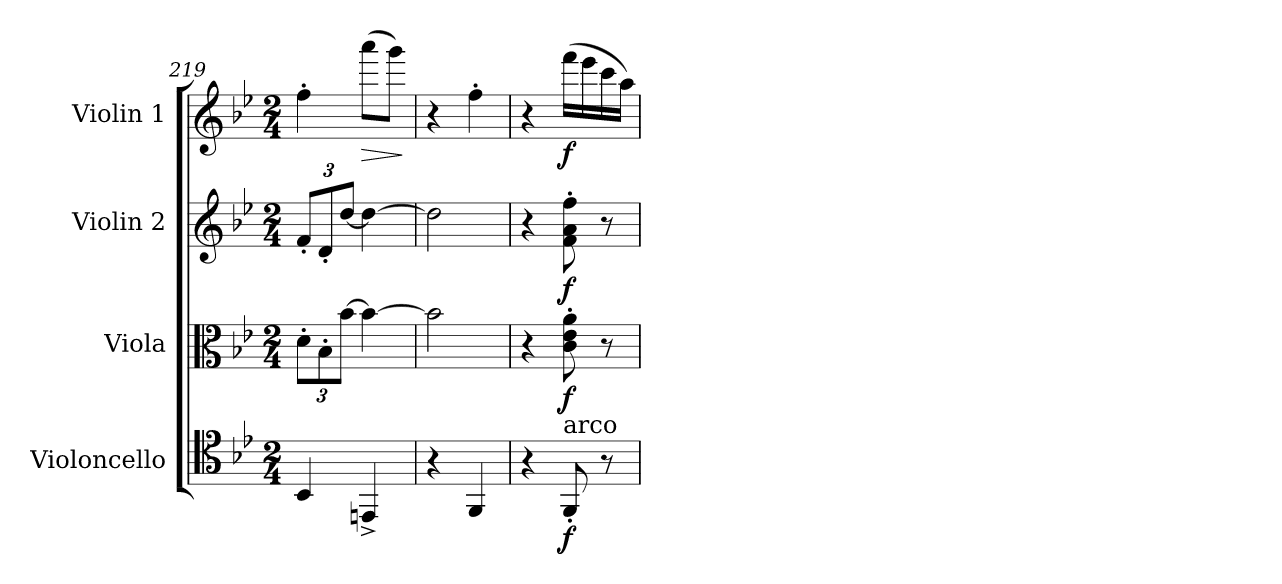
**kern	**dynam	**kern	**dynam	**kern	**dynam	**kern	**dynam
*part4	*part4	*part3	*part3	*part2	*part2	*part1	*part1
*staff4	*staff4	*staff3	*staff3	*staff2	*staff2	*staff1	*staff1
*I"Violoncello	*	*I"Viola	*	*I"Violin 2	*	*I"Violin 1	*
*I'Vc	*	*I'Vla	*	*I'Vln	*	*I'Vln	*
*clefC4	*	*clefC3	*	*clefG2	*	*clefG2	*
*k[b-e-]	*	*k[b-e-]	*	*k[b-e-]	*	*k[b-e-]	*
*M2/4	*	*M2/4	*	*M2/4	*	*M2/4	*
*	*	*Xbrackettup	*	*Xbrackettup	*	*	*
=219	=219	=219	=219	=219	=219	=219	=219
4BB-/	.	12d'\L	.	12f'/L	.	4ff'\	.
.	.	12B-'\	.	12d'/	.	.	.
.	.	[12b-\J	.	[12dd/J	.	.	.
!	!	!	!	!	!	!	!LO:HP:b
4EEn^/	.	4b-\_	.	4dd\_	.	(8aaa\L	>
.	.	.	.	.	.	8ggg\J)	.
.	.	.	.	.	.	.	]
=220	=220	=220	=220	=220	=220	=220	=220
4r	.	2b-\]	.	2dd\]	.	4r	.
4FF/	.	.	.	.	.	4ff'\	.
=221	=221	=221	=221	=221	=221	=221	=221
4r	.	4r	.	4r	.	4r	.
!LO:TX:a:t=arco	!	!	!	!	!	!	!
!	!LO:DY:b	!	!LO:DY:b	!	!LO:DY:b	!	!LO:DY:b
8FF'/	f	8c\' 8e-\' 8a\'	f	8f\' 8a\' 8ff\'	f	(16fff\LL	f
.	.	.	.	.	.	16eee-\	.
8r	.	8r	.	8r	.	16ccc\	.
.	.	.	.	.	.	16aa\JJ)	.
=	=	=	=	=	=	=	=
*-	*-	*-	*-	*-	*-	*-	*-
